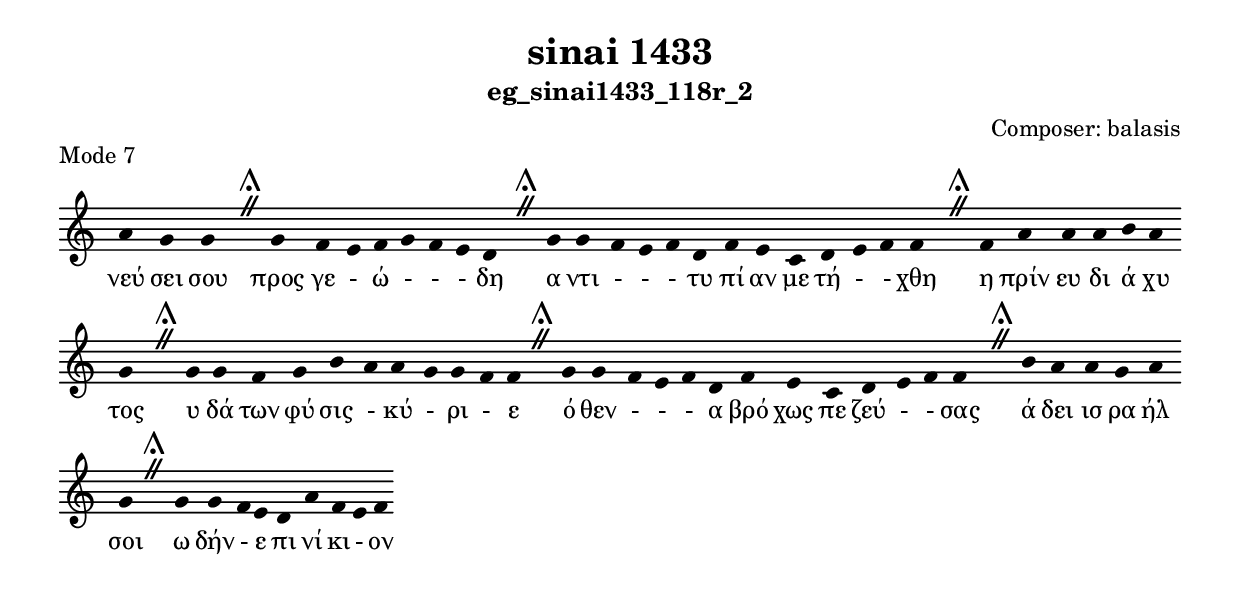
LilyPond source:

\include "gregorian.ly"

	\header {
 	  title = "sinai 1433"
	  subtitle = "eg_sinai1433_118r_2"
	  composer = "Composer: balasis"
	  piece = "Mode 7"
	}

	chant = {
	  a'4 g'4 g'4 \divisioMaior
 g'4 f'4 e'4 f'4 g'4 f'4 e'4 d'4 \divisioMaior
 g'4 g'4 f'4 e'4 f'4 d'4 f'4 e'4 c'4 d'4 e'4 f'4 f'4 \divisioMaior
 f'4 a'4 a'4 a'4 b'4 a'4 g'4 \divisioMaior
 g'4 g'4 f'4 g'4 b'4 a'4 a'4 g'4 g'4 f'4 f'4 \divisioMaior
 g'4 g'4 f'4 e'4 f'4 d'4 f'4 e'4 c'4 d'4 e'4 f'4 f'4 \divisioMaior
 b'4 a'4 a'4 g'4 a'4 g'4 \divisioMaior
 g'4 g'4 f'4 e'4 d'4 a'4 f'4 e'4 f'4\finalis
	}

	verba = \lyricmode {νεύ σει σου 
προς γε - ώ -  -  - δη 
α ντι -  -  - τυ πί αν με τή -  - χθη 
η πρίν ευ δι ά χυ τος 
υ δά των φύ σις - κύ - ρι - ε 
ό θεν -  -  - α βρό χως πε ζεύ -  - σας 
ά δει ισ ρα ήλ σοι 
ω δήν - ε πι νί κι - ον 
	}


	\score {
	  \new Staff <<
	  \new Voice = "melody" \chant
	  \new Lyrics = "one" \lyricsto melody \verba
	  >>
	  \layout {
	    \context {
	      \Staff
	      \remove "Time_signature_engraver"
	      \remove "Bar_engraver"
	    }
	    \context {
	      \Voice
	      \remove "Stem_engraver"
	    }
	  }
	}